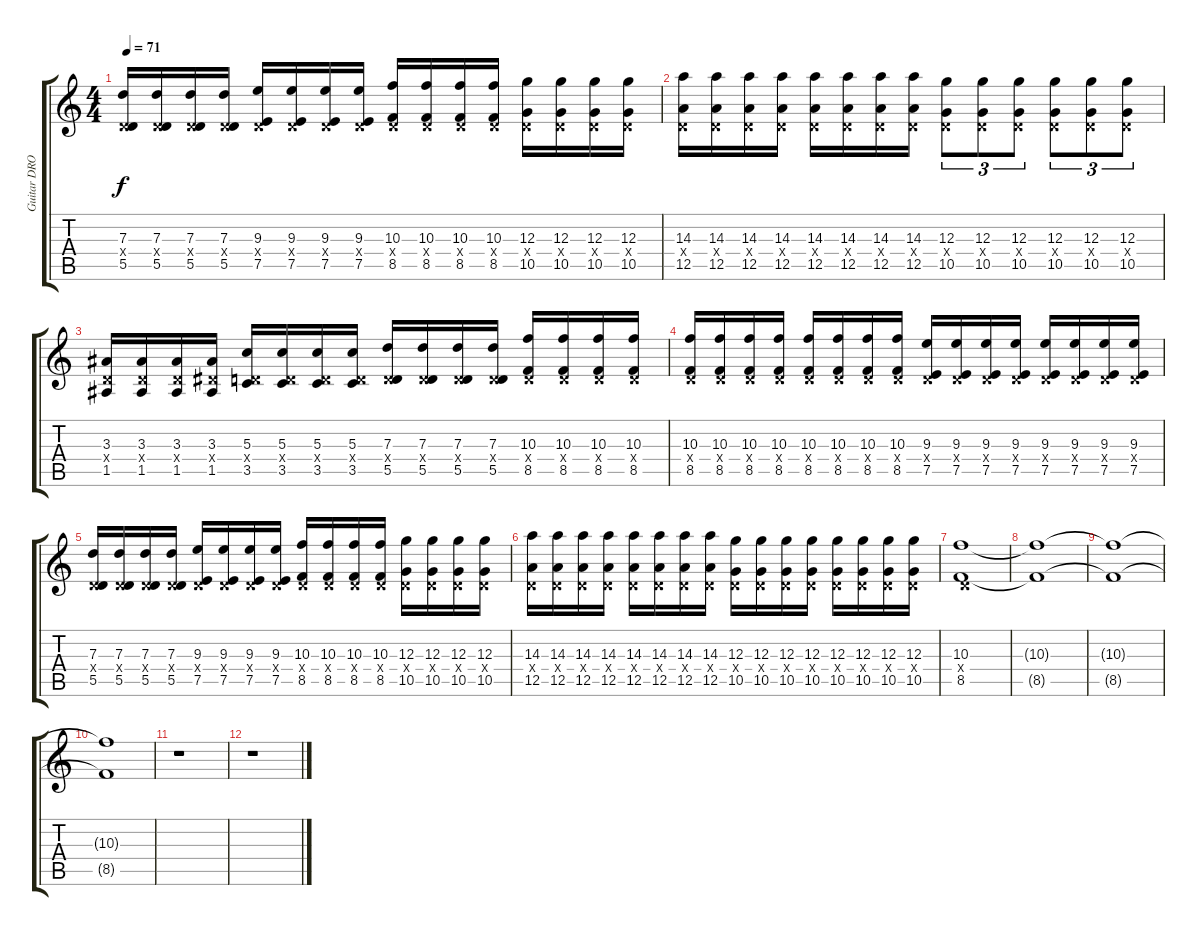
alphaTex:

\track ("Guitar DROP-D ONE" "Guitar DRO") {instrument distortionguitar}
\staff {score tabs}
\tuning (E4 B3 G3 D3 A2 D2) {hide}
\ts (4 4)
\tempo 71
\clef g2
\ks c
(7.3 0.4{x} 5.5).16{dy f} (7.3 0.4{x} 5.5).16 (7.3 0.4{x} 5.5).16 (7.3 0.4{x} 5.5).16 (9.3 0.4{x} 7.5).16 (9.3 0.4{x} 7.5).16 (9.3 0.4{x} 7.5).16 (9.3 0.4{x} 7.5).16 (10.3 0.4{x} 8.5).16 (10.3 0.4{x} 8.5).16 (10.3 0.4{x} 8.5).16 (10.3 0.4{x} 8.5).16 (12.3 0.4{x} 10.5).16 (12.3 0.4{x} 10.5).16 (12.3 0.4{x} 10.5).16 (12.3 0.4{x} 10.5).16 |
(14.3 0.4{x} 12.5).16 (14.3 0.4{x} 12.5).16 (14.3 0.4{x} 12.5).16 (14.3 0.4{x} 12.5).16 (14.3 0.4{x} 12.5).16 (14.3 0.4{x} 12.5).16 (14.3 0.4{x} 12.5).16 (14.3 0.4{x} 12.5).16 (12.3 0.4{x} 10.5).8{tu (3 2)} (12.3 0.4{x} 10.5).8{tu (3 2)} (12.3 0.4{x} 10.5).8{tu (3 2)} (12.3 0.4{x} 10.5).8{tu (3 2)} (12.3 0.4{x} 10.5).8{tu (3 2)} (12.3 0.4{x} 10.5).8{tu (3 2)} |
(3.3 0.4{x} 1.5).16 (3.3 0.4{x} 1.5).16 (3.3 0.4{x} 1.5).16 (3.3 1.4{x} 1.5).16 (5.3 0.4{x} 3.5).16 (5.3 0.4{x} 3.5).16 (5.3 0.4{x} 3.5).16 (5.3 0.4{x} 3.5).16 (7.3 0.4{x} 5.5).16 (7.3 0.4{x} 5.5).16 (7.3 0.4{x} 5.5).16 (7.3 0.4{x} 5.5).16 (10.3 0.4{x} 8.5).16 (10.3 0.4{x} 8.5).16 (10.3 0.4{x} 8.5).16 (10.3 0.4{x} 8.5).16 |
(10.3 0.4{x} 8.5).16 (10.3 0.4{x} 8.5).16 (10.3 0.4{x} 8.5).16 (10.3 0.4{x} 8.5).16 (10.3 0.4{x} 8.5).16 (10.3 0.4{x} 8.5).16 (10.3 0.4{x} 8.5).16 (10.3 0.4{x} 8.5).16 (9.3 0.4{x} 7.5).16 (9.3 0.4{x} 7.5).16 (9.3 0.4{x} 7.5).16 (9.3 0.4{x} 7.5).16 (9.3 0.4{x} 7.5).16 (9.3 0.4{x} 7.5).16 (9.3 0.4{x} 7.5).16 (9.3 0.4{x} 7.5).16 |
(7.3 0.4{x} 5.5).16 (7.3 0.4{x} 5.5).16 (7.3 0.4{x} 5.5).16 (7.3 0.4{x} 5.5).16 (9.3 0.4{x} 7.5).16 (9.3 0.4{x} 7.5).16 (9.3 0.4{x} 7.5).16 (9.3 0.4{x} 7.5).16 (10.3 0.4{x} 8.5).16 (10.3 0.4{x} 8.5).16 (10.3 0.4{x} 8.5).16 (10.3 0.4{x} 8.5).16 (12.3 0.4{x} 10.5).16 (12.3 0.4{x} 10.5).16 (12.3 0.4{x} 10.5).16 (12.3 0.4{x} 10.5).16 |
(14.3 0.4{x} 12.5).16 (14.3 0.4{x} 12.5).16 (14.3 0.4{x} 12.5).16 (14.3 0.4{x} 12.5).16 (14.3 0.4{x} 12.5).16 (14.3 0.4{x} 12.5).16 (14.3 0.4{x} 12.5).16 (14.3 0.4{x} 12.5).16 (12.3 0.4{x} 10.5).16 (12.3 0.4{x} 10.5).16 (12.3 0.4{x} 10.5).16 (12.3 0.4{x} 10.5).16 (12.3 0.4{x} 10.5).16 (12.3 0.4{x} 10.5).16 (12.3 0.4{x} 10.5).16 (12.3 0.4{x} 10.5).16 |
(10.3 0.4{x} 8.5).1{volume 0} |
(10.3{t} 8.5{t}).1 |
(10.3{t} 8.5{t}).1 |
(10.3{t} 8.5{t}).1 |
r.1 |
r.1
